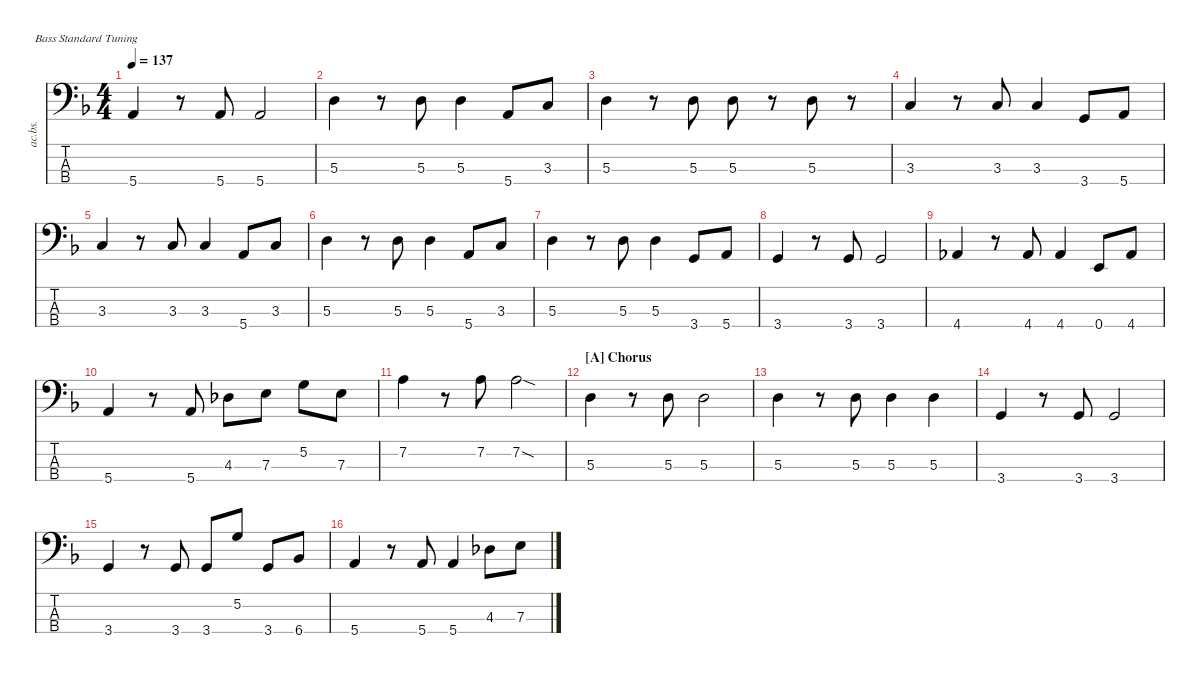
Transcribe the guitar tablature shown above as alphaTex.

\defaultSystemsLayout 4
\hideDynamics
\bracketExtendMode nobrackets
\otherSystemsTrackNameOrientation horizontal
\track ("Acoustic Bass" "ac.bs.") {defaultSystemsLayout 4 instrument acousticbass}
\staff {score tabs}
\tuning (G2 D2 A1 E1)
\ts (4 4)
\tempo 137
\clef f4
\ks f
5.4.4{dy mf} r.8 5.4.8 5.4.2 |
5.3.4 r.8 5.3.8 5.3.4 5.4.8 3.3.8 |
5.3.4 r.8 5.3.8 5.3.8 r.8 5.3.8 r.8 |
3.3.4 r.8 3.3.8 3.3.4 3.4.8 5.4.8 |
3.3.4 r.8 3.3.8 3.3.4 5.4.8 3.3.8 |
5.3.4 r.8 5.3.8 5.3.4 5.4.8 3.3.8 |
5.3.4 r.8 5.3.8 5.3.4 3.4.8 5.4.8 |
3.4.4 r.8 3.4.8 3.4.2 |
4.4.4 r.8 4.4.8 4.4.4 0.4.8 4.4.8 |
5.4.4 r.8 5.4.8 4.3.8 7.3.8 5.2.8 7.3.8 |
7.2.4 r.8 7.2.8 7.2{sod}.2 |
\section ("A" "Chorus")
5.3.4 r.8 5.3.8 5.3.2 |
5.3.4 r.8 5.3.8 5.3.4 5.3.4 |
3.4.4 r.8 3.4.8 3.4.2 |
3.4.4 r.8 3.4.8 3.4.8 5.2.8 3.4.8 6.4.8 |
5.4.4 r.8 5.4.8 5.4.4 4.3.8 7.3.8
